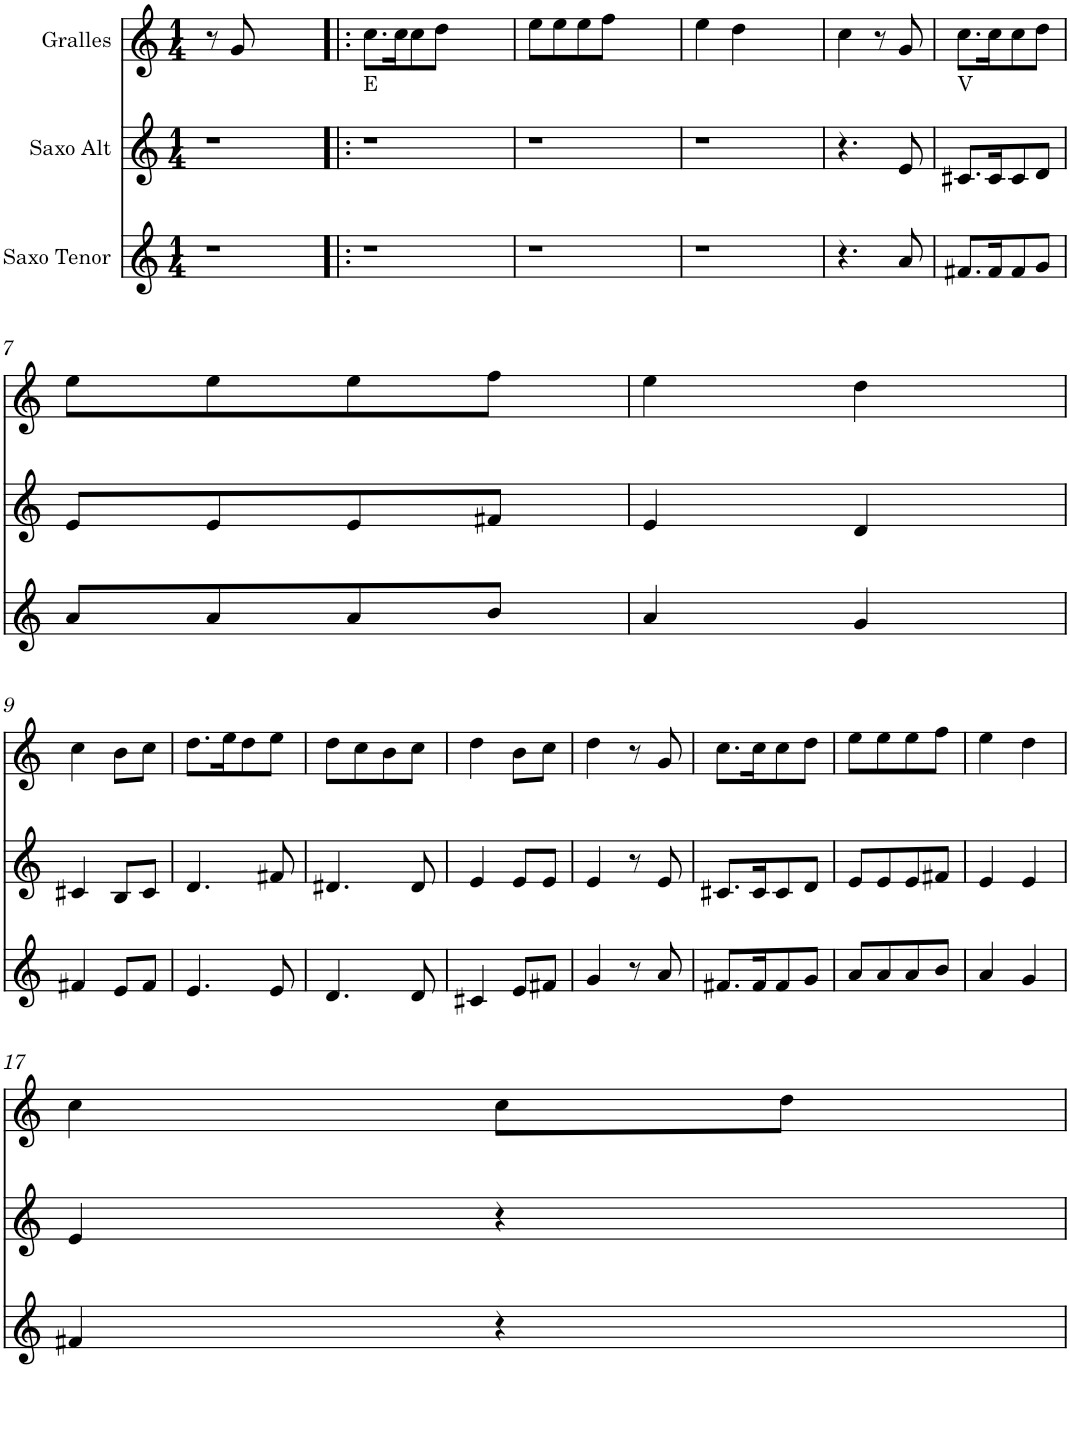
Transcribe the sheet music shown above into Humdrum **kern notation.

**kern	**kern	**kern
*part3	*part2	*part1
*staff3	*staff2	*staff1
*I"Saxo Tenor	*I"Saxo Alt	*I"Gralles
*clefG2	*clefG2	*clefG2
*k[]	*k[]	*k[]
*M1/4	*M1/4	*M1/4
=1	=1	=1
4r	4r	8r
.	.	8g/
2.ryy	2.ryy	2.ryy
=2!|:	=2!|:	=2!|:
!	!	!LO:TX:b:t=E
4r	4r	8.cc\L
.	.	16cc\K
2.ryy	2.ryy	8cc\
.	.	8dd\J
.	.	2ryy
=3	=3	=3
4r	4r	8ee\L
.	.	8ee\
2.ryy	2.ryy	8ee\
.	.	8ff\J
.	.	2ryy
=4	=4	=4
4r	4r	4ee\
2.ryy	2.ryy	4dd\
.	.	2ryy
=5	=5	=5
4r	4r	4cc\
8ryy	8ryy	8r
8a/	8e/	8g/
=6	=6	=6
!	!	!LO:TX:b:t=V
8.f#X/L	8.c#X/L	8.cc\L
8r	8r	16cc\K
.	.	8cc\
16f#/K	16c#/K	.
8f#/	8c#/	8dd\J
8g/J	8d/J	8ryy
!!LO:LB:g=z
=7	=7	=7
8a/L	8e/L	8ee\L
8a/	8e/	8ee\
8a/	8e/	8ee\
8b/J	8f#X/J	8ff\J
=8	=8	=8
4a/	4e/	4ee\
4g/	4d/	4dd\
!!LO:LB:g=z
=9	=9	=9
4f#X/	4c#X/	4cc\
8e/L	8B/L	8b\L
8f#/J	8c#/J	8cc\J
=10	=10	=10
[4e/	[4d/	8.dd\L
.	.	16ee\K
8ryy	8ryy	8dd\
8e/	8f#X/	8ee\J
=11	=11	=11
[4d/	[4d#X/	8dd\L
.	.	8cc\
8e/]	8d/]	8b\
8d/	8d#/	8cc\J
=12	=12	=12
4c#X/	4e/	4dd\
8d/]	8d#/]	8b\L
8e/L	8e/L	8cc\J
8f#X/J	8e/J	8ryy
=13	=13	=13
4g/	4e/	4dd\
8r	8r	8r
8a/	8e/	8g/
=14	=14	=14
8.f#X/L	8.c#X/L	8.cc\L
16f#/K	16c#/K	16cc\K
8f#/	8c#/	8cc\
8g/J	8d/J	8dd\J
=15	=15	=15
8a/L	8e/L	8ee\L
8a/	8e/	8ee\
8a/	8e/	8ee\
8b/J	8f#X/J	8ff\J
=16	=16	=16
4a/	4e/	4ee\
4g/	4e/	4dd\
!!LO:LB:g=z
=17	=17	=17
4f#X/	4e/	4cc\
4r	4r	8cc\L
.	.	8dd\J
=	=	=
*-	*-	*-
